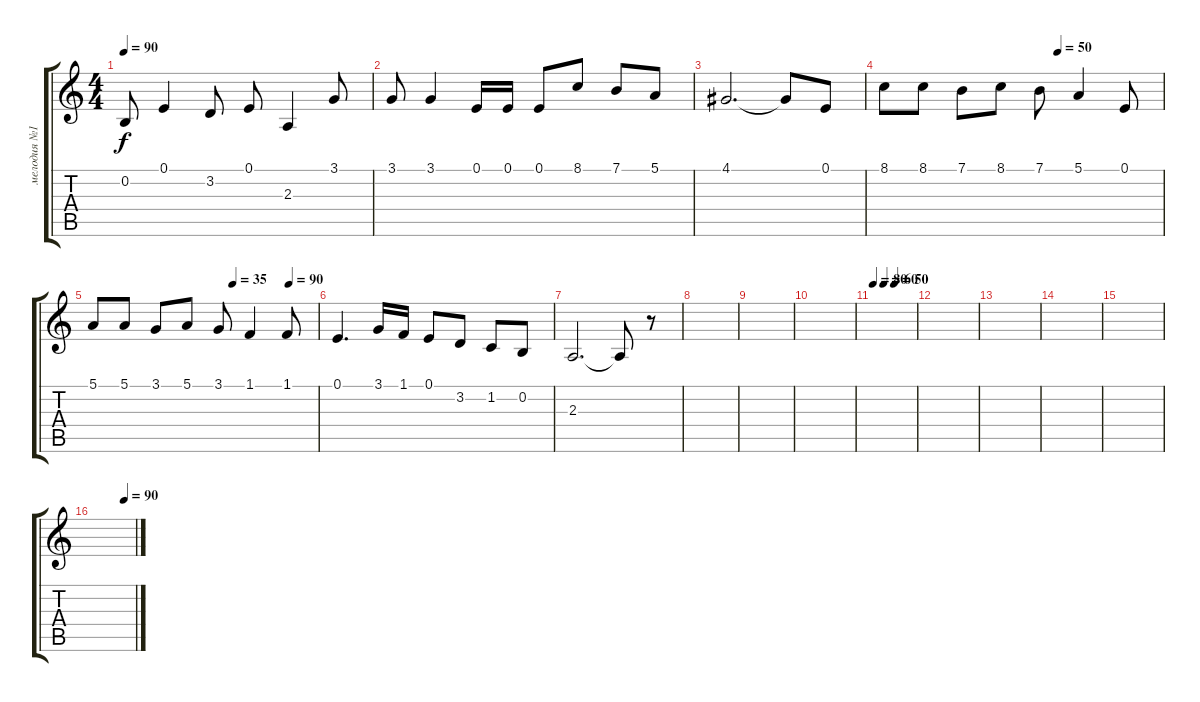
\track ("мелодия №1" "мелодия №1") {instrument brightacousticpiano}
\staff {score tabs}
\tuning (E4 B3 G3 D3 A2 E2) {hide}
\ts (4 4)
\tempo 90
\clef g2
\ks c
0.2.8{dy f} 0.1.4 3.2.8 0.1.8 2.3.4 3.1.8 |
3.1.8 3.1.4 0.1.16 0.1.16 0.1.8 8.1.8 7.1.8 5.1.8 |
4.1.2{d} 4.1{t}.8 0.1.8 |
\tempo (50 0.625)
8.1.8 8.1.8 7.1.8 8.1.8 7.1.8 5.1.4 0.1.8 |
\tempo (35 0.625)
\tempo (90 0.875)
5.1.8 5.1.8 3.1.8 5.1.8 3.1.8 1.1.4 1.1.8 |
0.1.4{d} 3.1.16 1.1.16 0.1.8 3.2.8 1.2.8 0.2.8 |
2.3.2{d} 2.3{t}.8 r.8 |
|
|
|
\tempo 80
\tempo (60 0.25)
\tempo (50 0.5)
|
|
|
|
|
\tempo (90 0.75)
